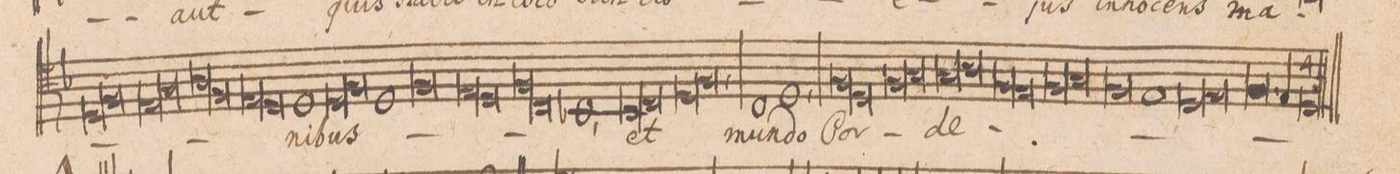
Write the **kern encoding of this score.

**kern	**text
*I"[Tenore]	*
*clefC4	*
*k[b-]	*
*met(C|)	*
*M2/1	*
=97-	=97-
*lig	*
1D/	.
1F/	.
*Xlig	*
=98-	=98-
*lig	*
1E/	.
1G/	.
*Xlig	*
=99-	=99-
*lig	*
1A\	.
1F/	.
*Xlig	*
=100-	=100-
*lig	*
1E/	.
1D/	.
*Xlig	*
=101-	=101-
1D/	-ni-
*lig	*
1D/	-bus
=102-	=102-
1F/	.
*Xlig	*
1D/	.
=103-	=103-
0F/	.
=104-	=104-
*lig	*
1E/	.
1D/	.
*Xlig	*
=105-	=105-
*lig	*
1F/	.
1C/	.
*Xlig	*
=106-	=106-
1BB-/,	.
*lig	*
1BB-/	et
=107-	=107-
1C/	.
*Xlig	*
*lig	*
1D/	.
=108-	=108-
1F/,	.
*Xlig	*
1C/	mun-
=109-	=109-
1D/,	-do
*lig	*
1F/	Cor-
=110-	=110-
1D/	.
*Xlig	*
*lig	*
1F/	.
=111-	=111-
1G/	.
*Xlig	*
*lig	*
1G/	-de.
=112-	=112-
1A\	.
*Xlig	*
*lig	*
1F/	.
=113-	=113-
1E/	.
*Xlig	*
*lig	*
1F/	.
=114-	=114-
1G/	.
*Xlig	*
0F/	.
=115-	=115-
1E/	.
=116-	=116-
*lig	*
1D/	.
1E/	.
*Xlig	*
=117-	=117-
*col	*
1.F/	.
2E/	.
*Xcol	*
=118-	=118-
00.D/	.
=119-	=119-
==	==
*-	*-
